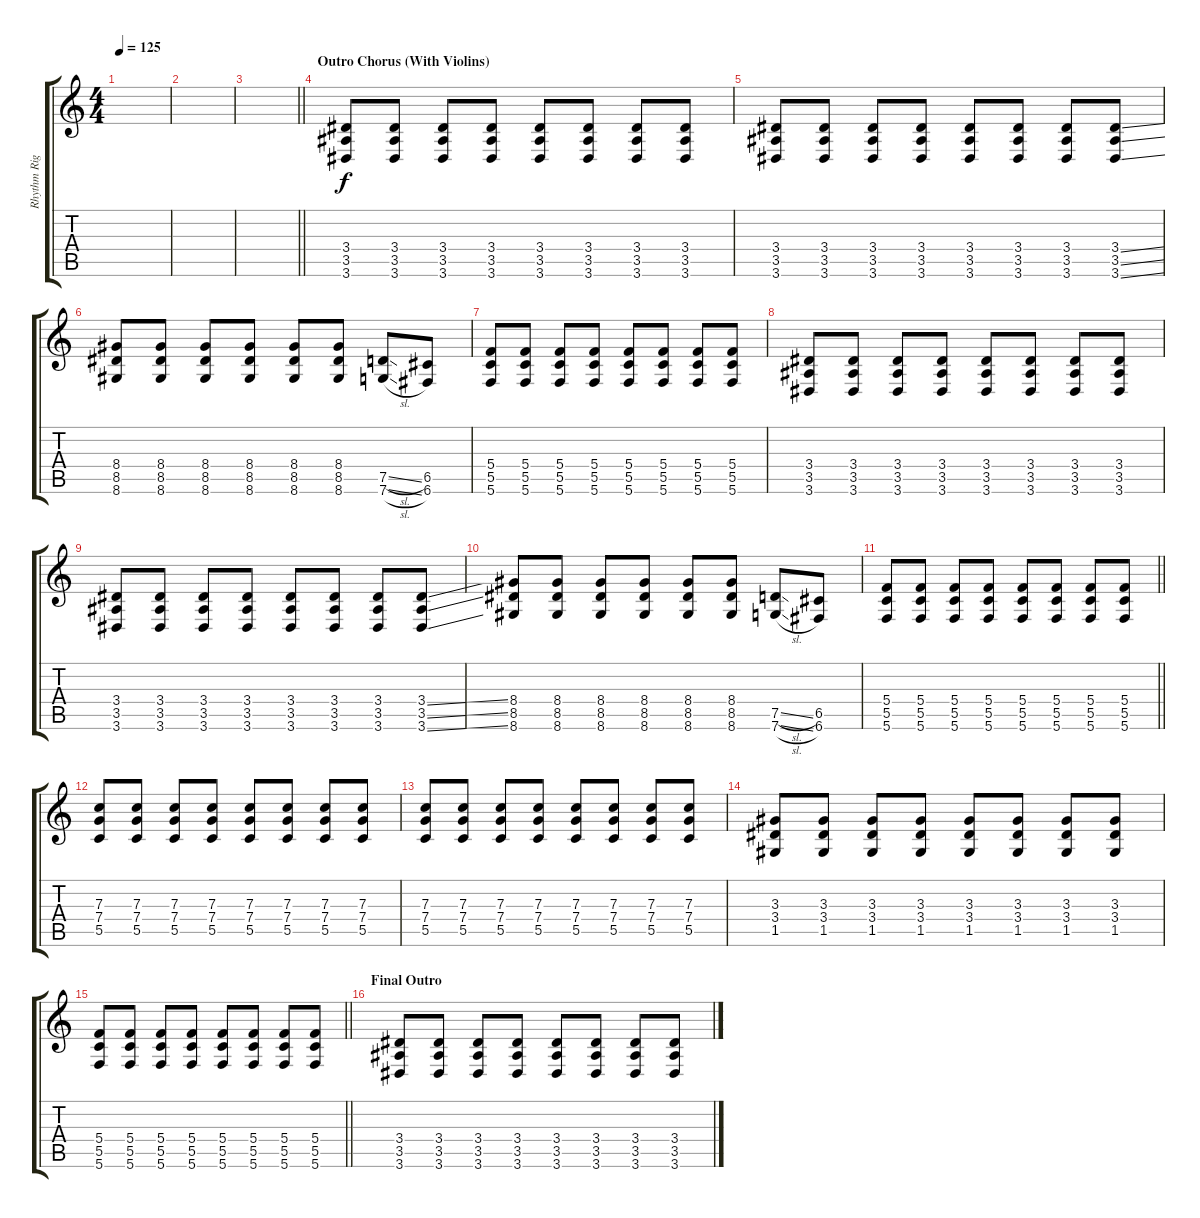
\track ("Rhythm Right Guitar" "Rhythm Rig") {instrument distortionguitar}
\staff {score tabs}
\tuning (D4 A3 F3 C3 G2 C2) {hide}
\ts (4 4)
\tempo 125
\clef g2
\ks c
|
|
\barLineRight lightlight
|
\section ("" "Outro Chorus (With Violins)")
(3.4 3.5 3.6).8 (3.4 3.5 3.6).8 (3.4 3.5 3.6).8 (3.4 3.5 3.6).8 (3.4 3.5 3.6).8 (3.4 3.5 3.6).8 (3.4 3.5 3.6).8 (3.4 3.5 3.6).8 |
(3.4 3.5 3.6).8 (3.4 3.5 3.6).8 (3.4 3.5 3.6).8 (3.4 3.5 3.6).8 (3.4 3.5 3.6).8 (3.4 3.5 3.6).8 (3.4 3.5 3.6).8 (3.4{ss} 3.5{ss} 3.6{ss}).8 |
(8.4 8.5 8.6).8 (8.4 8.5 8.6).8 (8.4 8.5 8.6).8 (8.4 8.5 8.6).8 (8.4 8.5 8.6).8 (8.4 8.5 8.6).8 (7.5{sl} 7.6{sl}).8 (6.5 6.6).8 |
(5.4 5.5 5.6).8 (5.4 5.5 5.6).8 (5.4 5.5 5.6).8 (5.4 5.5 5.6).8 (5.4 5.5 5.6).8 (5.4 5.5 5.6).8 (5.4 5.5 5.6).8 (5.4 5.5 5.6).8 |
(3.4 3.5 3.6).8 (3.4 3.5 3.6).8 (3.4 3.5 3.6).8 (3.4 3.5 3.6).8 (3.4 3.5 3.6).8 (3.4 3.5 3.6).8 (3.4 3.5 3.6).8 (3.4 3.5 3.6).8 |
(3.4 3.5 3.6).8 (3.4 3.5 3.6).8 (3.4 3.5 3.6).8 (3.4 3.5 3.6).8 (3.4 3.5 3.6).8 (3.4 3.5 3.6).8 (3.4 3.5 3.6).8 (3.4{ss} 3.5{ss} 3.6{ss}).8 |
(8.4 8.5 8.6).8 (8.4 8.5 8.6).8 (8.4 8.5 8.6).8 (8.4 8.5 8.6).8 (8.4 8.5 8.6).8 (8.4 8.5 8.6).8 (7.5{sl} 7.6{sl}).8 (6.5 6.6).8 |
\barLineRight lightlight
(5.4 5.5 5.6).8 (5.4 5.5 5.6).8 (5.4 5.5 5.6).8 (5.4 5.5 5.6).8 (5.4 5.5 5.6).8 (5.4 5.5 5.6).8 (5.4 5.5 5.6).8 (5.4 5.5 5.6).8 |
(7.3 7.4 5.5).8 (7.3 7.4 5.5).8 (7.3 7.4 5.5).8 (7.3 7.4 5.5).8 (7.3 7.4 5.5).8 (7.3 7.4 5.5).8 (7.3 7.4 5.5).8 (7.3 7.4 5.5).8 |
(7.3 7.4 5.5).8 (7.3 7.4 5.5).8 (7.3 7.4 5.5).8 (7.3 7.4 5.5).8 (7.3 7.4 5.5).8 (7.3 7.4 5.5).8 (7.3 7.4 5.5).8 (7.3 7.4 5.5).8 |
(3.3 3.4 1.5).8 (3.3 3.4 1.5).8 (3.3 3.4 1.5).8 (3.3 3.4 1.5).8 (3.3 3.4 1.5).8 (3.3 3.4 1.5).8 (3.3 3.4 1.5).8 (3.3 3.4 1.5).8 |
\barLineRight lightlight
(5.4 5.5 5.6).8 (5.4 5.5 5.6).8 (5.4 5.5 5.6).8 (5.4 5.5 5.6).8 (5.4 5.5 5.6).8 (5.4 5.5 5.6).8 (5.4 5.5 5.6).8 (5.4 5.5 5.6).8 |
\section ("" "Final Outro")
(3.4 3.5 3.6).8 (3.4 3.5 3.6).8 (3.4 3.5 3.6).8 (3.4 3.5 3.6).8 (3.4 3.5 3.6).8 (3.4 3.5 3.6).8 (3.4 3.5 3.6).8 (3.4 3.5 3.6).8
